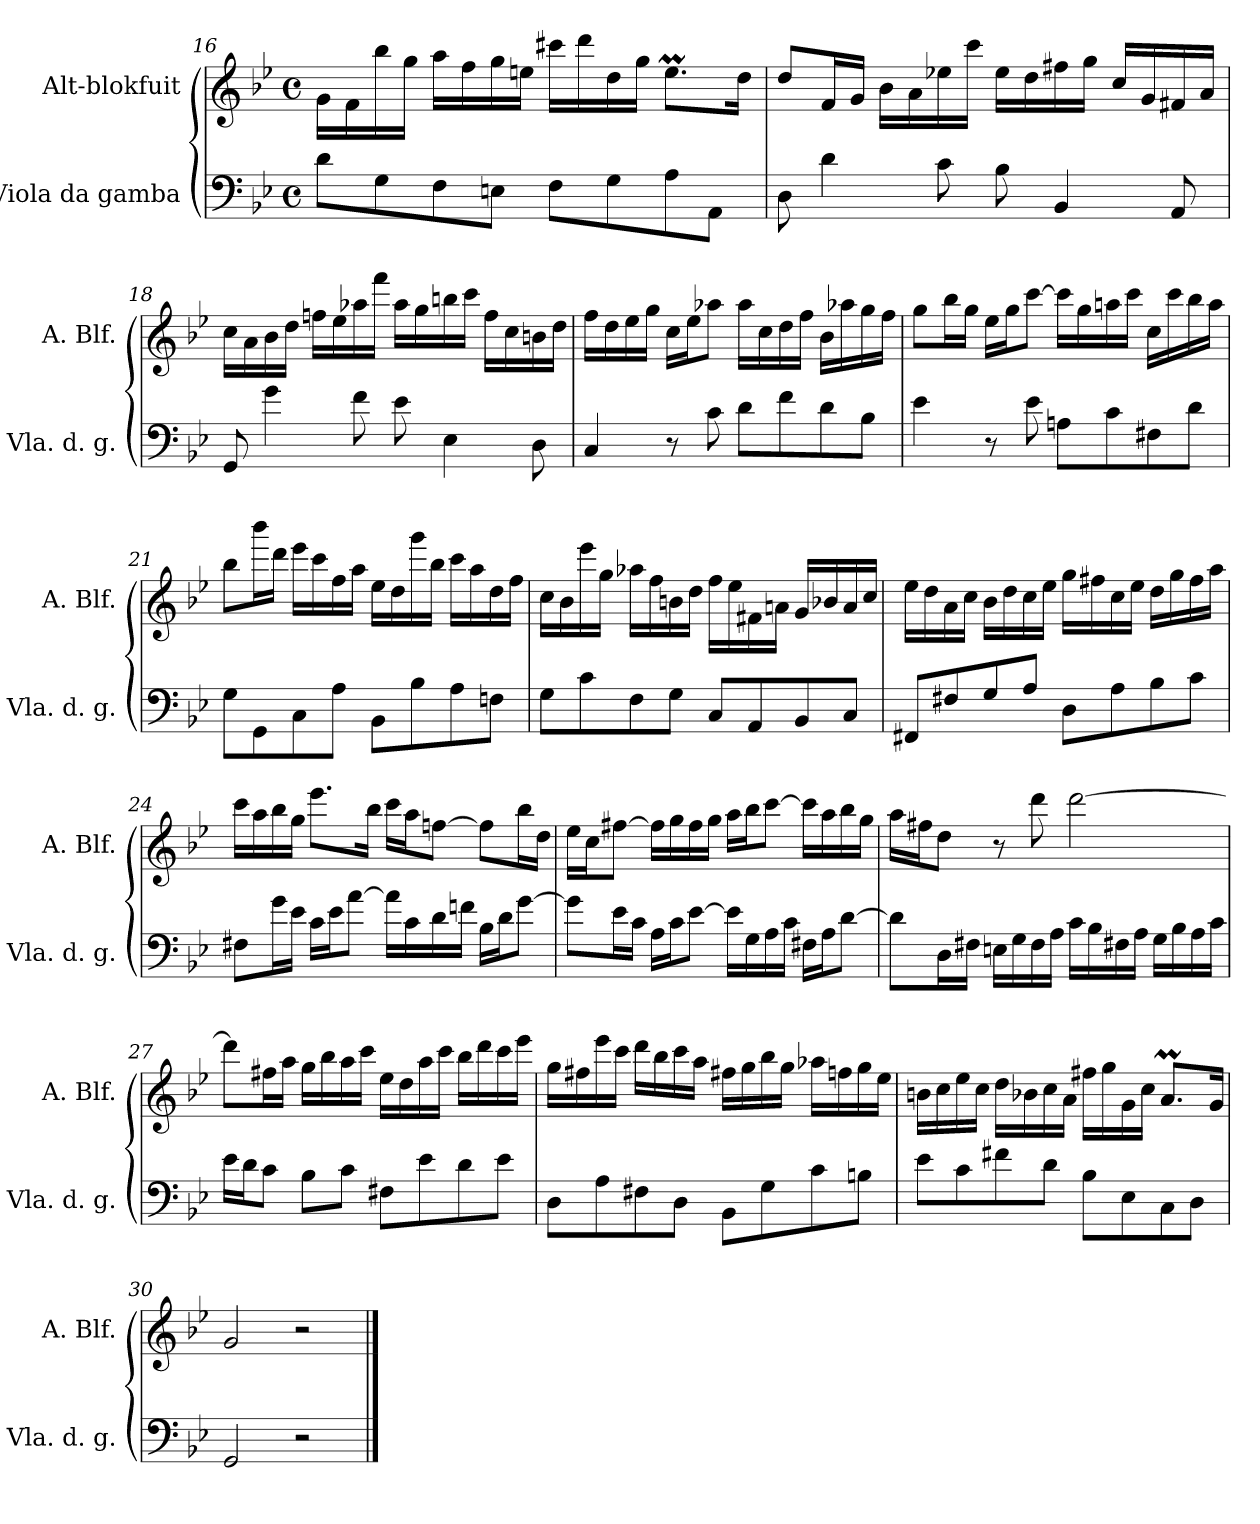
**kern	**kern
*part2	*part1
*staff2	*staff1
*I"Viola da gamba	*I"Alt-blokfuit
*I'Vla. d. g.	*I'A. Blf.
!!LO:LB:g=z
*clefF4	*clefG2
*k[b-e-]	*k[b-e-]
*M4/4	*M4/4
*met(c)	*met(c)
=16	=16
8d\L	16g\LL
.	16f\
8G\	16bb-\
.	16gg\JJ
8F\	16aa\LL
.	16ff\
8En\J	16gg\
.	16een\JJ
8F\L	16ccc#X\LL
.	16ddd\
8G\	16dd\
.	16gg\JJ
8A\	8.eem\L
8AA\J	.
.	16dd\Jk
=17	=17
8D\	8dd/L
4d\	16f/L
.	16g/JJ
.	16b-\LL
.	16a\
8c\	16ee-X\
.	16ccc\JJ
8B-\	16ee-\LL
.	16dd\
4BB-/	16ff#X\
.	16gg\JJ
.	16cc/LL
.	16g/
8AA/	16f#X/
.	16a/JJ
!!LO:LB:g=z
=18	=18
8GG/	16cc\LL
.	16a\
4g\	16b-\
.	16dd\JJ
.	16ffn\LL
.	16ee-\
8f\	16aa-X\
.	16fff\JJ
8e-\	16aa-\LL
.	16gg\
4E-\	16bbn\
.	16ccc\JJ
.	16ff\LL
.	16cc\
8D\	16bn\
.	16dd\JJ
=19	=19
4C/	16ff\LL
.	16dd\
.	16ee-\
.	16gg\JJ
8r	16cc\LL
.	16ee-\J
8c\	8aa-X\J
8d\L	16aa-\LL
.	16cc\
8f\	16dd\
.	16ff\JJ
8d\	16b-\LL
.	16aa-X\
8B-\J	16gg\
.	16ff\JJ
!!LO:LB:g=z
=20	=20
4e-\	8gg\L
.	16bb-\L
.	16gg\JJ
8r	16ee-\LL
.	16gg\J
8e-\	[8ccc\J
8An\L	16ccc\LL]
.	16gg\
8c\	16aan\
.	16ccc\JJ
8F#X\	16cc\LL
.	16ccc\
8d\J	16bb-\
.	16aa\JJ
=21	=21
8G\L	8bb-\L
8GG\	16bbb-\L
.	16ddd\JJ
8C\	16eee-\LL
.	16ccc\
8A\J	16ff\
.	16aa\JJ
8BB-\L	16ee-\LL
.	16dd\
8B-\	16ggg\
.	16bb-\JJ
8A\	16ccc\LL
.	16aa\
8Fn\J	16dd\
.	16ff\JJ
!!LO:PB:g=z
=22	=22
8G\L	16cc\LL
.	16b-\
8c\	16eee-\
.	16gg\JJ
8F\	16aa-X\LL
.	16ff\
8G\J	16bn\
.	16dd\JJ
8C/L	16ff\LL
.	16ee-\
8AA/	16f#X\
.	16an\JJ
8BB-/	16g/LL
.	16b-X/
8C/J	16a/
.	16cc/JJ
=23	=23
8FF#X/L	16ee-\LL
.	16dd\
8F#X/	16a\
.	16cc\JJ
8G/	16b-\LL
.	16dd\
8A/J	16cc\
.	16ee-\JJ
8D\L	16gg\LL
.	16ff#X\
8A\	16cc\
.	16ee-\JJ
8B-\	16dd\LL
.	16gg\
8c\J	16ff#\
.	16aa\JJ
!!LO:LB:g=z
=24	=24
8F#X\L	16ccc\LL
.	16aa\
16g\L	16bb-\
16e-\JJ	16gg\JJ
16c\LL	8.eee-\L
16e-\J	.
[8a\J	.
.	16bb-\Jk
16a\LL]	16ccc\LL
16c\	16aa\J
16d\	[8ffn\J
16fn\JJ	.
16B-\LL	8ff\L]
16d\J	.
[8g\J	16bb-\L
.	16dd\JJ
!!LO:LB:g=z
=25	=25
8g\L]	16ee-\LL
.	16cc\J
16e-\L	[8ff#X\J
16c\JJ	.
16A\LL	16ff#\LL]
16c\J	16gg\
[8e-\J	16ff#\
.	16gg\JJ
16e-\LL]	16aa\LL
16G\	16bb-\J
16A\	[8ccc\J
16c\JJ	.
16F#X\LL	16ccc\LL]
16A\J	16aa\
[8d\J	16bb-\
.	16gg\JJ
!!LO:LB:g=z
=26	=26
8d\L]	16aa\LL
.	16ff#X\J
16D\L	8dd\J
16F#X\JJ	.
16En\LL	8r
16G\	.
16F#\	8ddd\
16A\JJ	.
16c\LL	[2ddd\
16B-\	.
16F#X\	.
16A\JJ	.
16G\LL	.
16B-\	.
16A\	.
16c\JJ	.
!!LO:LB:g=z
=27	=27
16e-\LL	8ddd\L]
16d\J	.
8c\J	16ff#X\L
.	16aa\JJ
8B-\L	16gg\LL
.	16bb-\
8c\J	16aa\
.	16ccc\JJ
8F#X\L	16ee-\LL
.	16dd\
8e-\	16aa\
.	16ccc\JJ
8d\	16bb-\LL
.	16ddd\
8e-\J	16ccc\
.	16eee-\JJ
=28	=28
8D\L	16gg\LL
.	16ff#X\
8A\	16eee-\
.	16ccc\JJ
8F#X\	16ddd\LL
.	16bb-\
8D\J	16ccc\
.	16aa\JJ
8BB-\L	16ff#X\LL
.	16gg\
8G\	16bb-\
.	16gg\JJ
8c\	16aa-X\LL
.	16ffn\
8Bn\J	16gg\
.	16ee-\JJ
!!LO:LB:g=z
=29	=29
8e-\L	16bn\LL
.	16cc\
8c\	16ee-\
.	16cc\JJ
8f#X\	16dd\LL
.	16b-X\
8d\J	16cc\
.	16a\JJ
8B-\L	16ff#X\LL
.	16gg\
8E-\	16g\
.	16cc\JJ
8C\	8.am/L
8D\J	.
.	16g/Jk
=30	=30
2GG/	2g/
2r	2r
==	==
*-	*-
